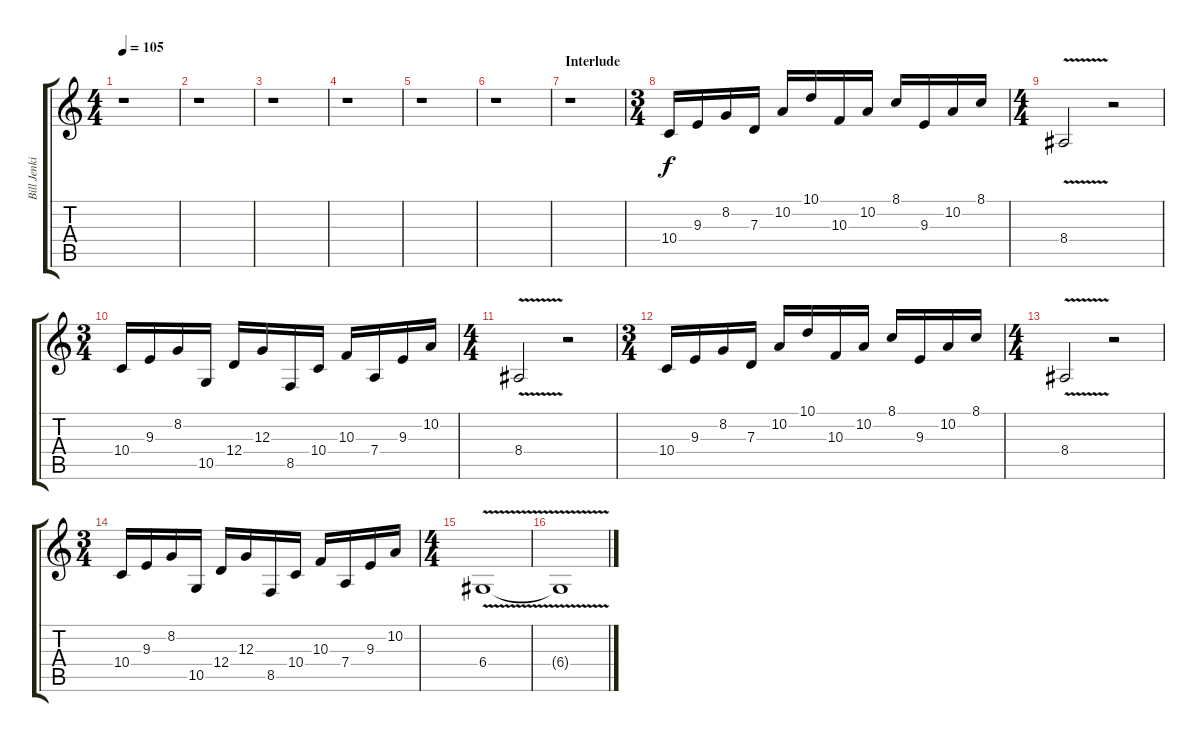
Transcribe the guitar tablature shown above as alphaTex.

\track ("Bill Jenkins [Lead]" "Bill Jenki") {instrument lead2sawtooth}
\staff {score tabs}
\tuning (E4 B3 G3 D3 A2 E2) {hide}
\ts (4 4)
\tempo 105
\clef g2
\ks c
r.1{dy f} |
r.1 |
r.1 |
r.1 |
r.1 |
r.1 |
\section ("" "Interlude")
r.1 |
\ts (3 4)
10.4.16 9.3.16 8.2.16 7.3.16 10.2.16 10.1.16 10.3.16 10.2.16 8.1.16 9.3.16 10.2.16 8.1.16 |
\ts (4 4)
8.4{v}.2 r.2 |
\ts (3 4)
10.4.16 9.3.16 8.2.16 10.5.16 12.4.16 12.3.16 8.5.16 10.4.16 10.3.16 7.4.16 9.3.16 10.2.16 |
\ts (4 4)
8.4{v}.2 r.2 |
\ts (3 4)
10.4.16 9.3.16 8.2.16 7.3.16 10.2.16 10.1.16 10.3.16 10.2.16 8.1.16 9.3.16 10.2.16 8.1.16 |
\ts (4 4)
8.4{v}.2 r.2 |
\ts (3 4)
10.4.16 9.3.16 8.2.16 10.5.16 12.4.16 12.3.16 8.5.16 10.4.16 10.3.16 7.4.16 9.3.16 10.2.16 |
\ts (4 4)
6.4{v}.1 |
6.4{t}.1
